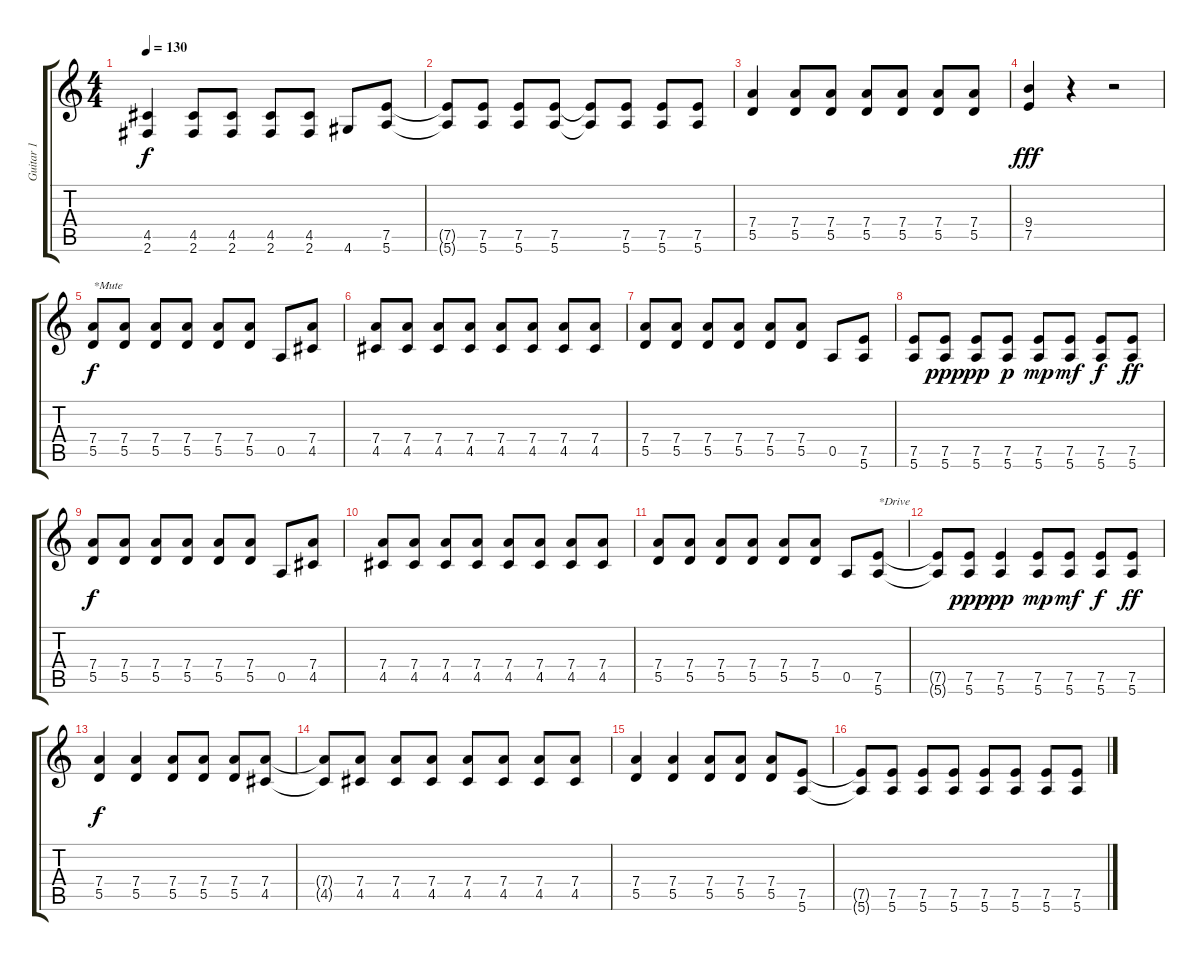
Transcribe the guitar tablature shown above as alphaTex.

\track ("Guitar 1" "Guitar 1") {instrument overdrivenguitar}
\staff {score tabs}
\tuning (E4 B3 G3 D3 A2 E2) {hide}
\ts (4 4)
\tempo 130
\clef g2
\ks c
(4.5 2.6).4{dy f} (4.5 2.6).8 (4.5 2.6).8 (4.5 2.6).8 (4.5 2.6).8 4.6.8 (7.5 5.6).8 |
(7.5{t} 5.6{t}).8 (7.5 5.6).8 (7.5 5.6).8 (7.5 5.6).8 (7.5{t} 5.6{t}).8 (7.5 5.6).8 (7.5 5.6).8 (7.5 5.6).8 |
(7.4 5.5).4 (7.4 5.5).8 (7.4 5.5).8 (7.4 5.5).8 (7.4 5.5).8 (7.4 5.5).8 (7.4 5.5).8 |
(9.4 7.5).4{dy fff} r.4 r.2 |
(7.4 5.5).8{txt "*Mute" dy f instrument electricguitarmuted} (7.4 5.5).8 (7.4 5.5).8 (7.4 5.5).8 (7.4 5.5).8 (7.4 5.5).8 0.5.8 (7.4 4.5).8 |
(7.4 4.5).8 (7.4 4.5).8 (7.4 4.5).8 (7.4 4.5).8 (7.4 4.5).8 (7.4 4.5).8 (7.4 4.5).8 (7.4 4.5).8 |
(7.4 5.5).8 (7.4 5.5).8 (7.4 5.5).8 (7.4 5.5).8 (7.4 5.5).8 (7.4 5.5).8 0.5.8 (7.5 5.6).8 |
(7.5 5.6).8 (7.5 5.6).8{dy ppp} (7.5 5.6).8{dy pp} (7.5 5.6).8{dy p} (7.5 5.6).8{dy mp} (7.5 5.6).8{dy mf} (7.5 5.6).8{dy f} (7.5 5.6).8{dy ff} |
(7.4 5.5).8{dy f} (7.4 5.5).8 (7.4 5.5).8 (7.4 5.5).8 (7.4 5.5).8 (7.4 5.5).8 0.5.8 (7.4 4.5).8 |
(7.4 4.5).8 (7.4 4.5).8 (7.4 4.5).8 (7.4 4.5).8 (7.4 4.5).8 (7.4 4.5).8 (7.4 4.5).8 (7.4 4.5).8 |
(7.4 5.5).8 (7.4 5.5).8 (7.4 5.5).8 (7.4 5.5).8 (7.4 5.5).8 (7.4 5.5).8 0.5.8 (7.5 5.6).8{txt "*Drive" instrument overdrivenguitar} |
(7.5{t} 5.6{t}).8 (7.5 5.6).8{dy ppp} (7.5 5.6).4{dy pp} (7.5 5.6).8{dy mp} (7.5 5.6).8{dy mf} (7.5 5.6).8{dy f} (7.5 5.6).8{dy ff} |
(7.4 5.5).4{dy f} (7.4 5.5).4 (7.4 5.5).8 (7.4 5.5).8 (7.4 5.5).8 (7.4 4.5).8 |
(7.4{t} 4.5{t}).8 (7.4 4.5).8 (7.4 4.5).8 (7.4 4.5).8 (7.4 4.5).8 (7.4 4.5).8 (7.4 4.5).8 (7.4 4.5).8 |
(7.4 5.5).4 (7.4 5.5).4 (7.4 5.5).8 (7.4 5.5).8 (7.4 5.5).8 (7.5 5.6).8 |
(7.5{t} 5.6{t}).8 (7.5 5.6).8 (7.5 5.6).8 (7.5 5.6).8 (7.5 5.6).8 (7.5 5.6).8 (7.5 5.6).8 (7.5 5.6).8
